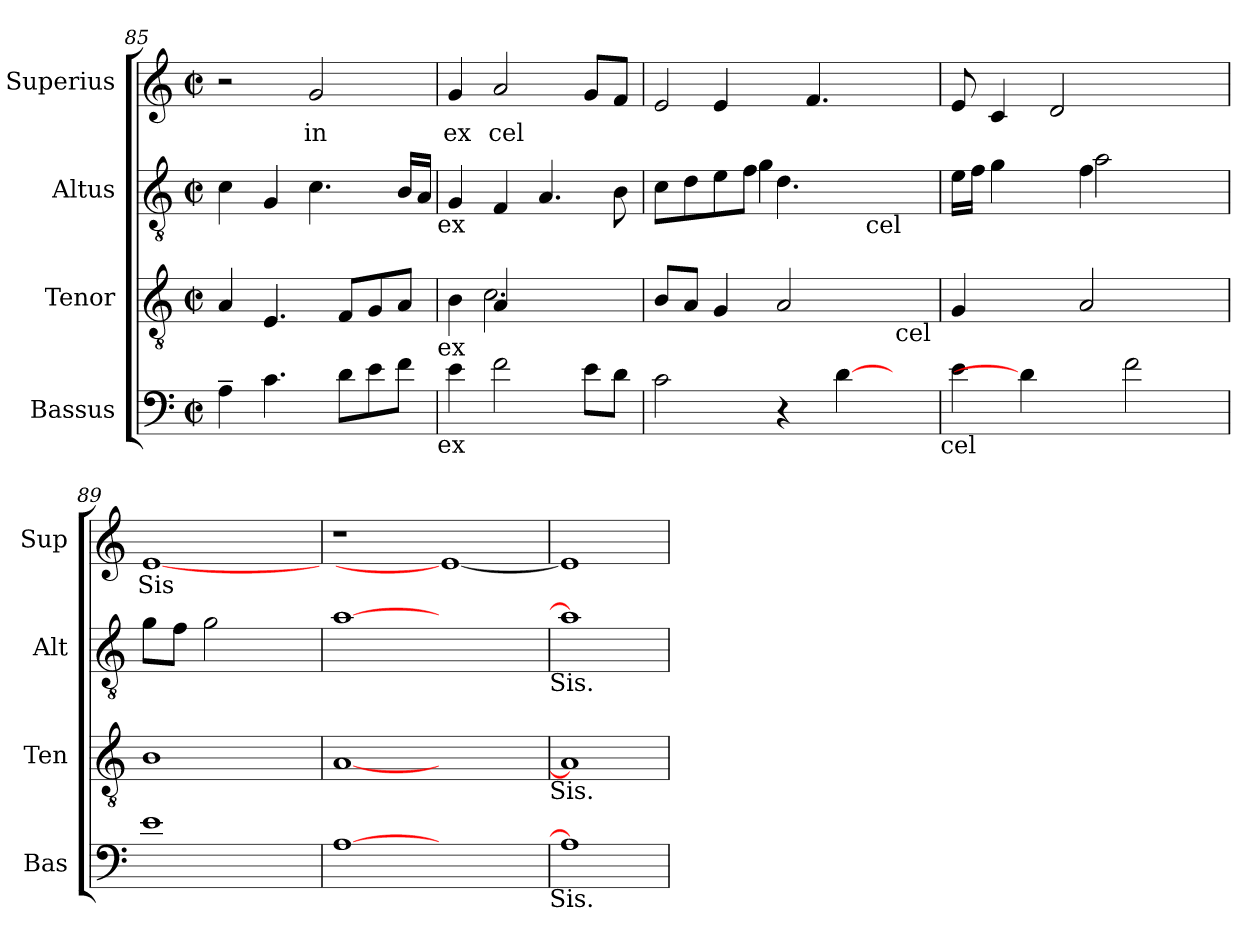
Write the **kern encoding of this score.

**kern	**kern	**kern	**kern	**text
*part4	*part3	*part2	*part1	*part1
*staff4	*staff3	*staff2	*staff1	*staff1
*I"Bassus	*I"Tenor	*I"Altus	*I"Superius	*
*I'Bas	*I'Ten	*I'Alt	*I'Sup	*
!!LO:LB:g=z
*clefF4	*clefGv2	*clefGv2	*clefG2	*
*ITrd7c12	*	*	*	*
*k[]	*k[]	*k[]	*k[]	*
*C:	*C:	*C:	*C:	*
*M2/2	*M2/2	*M2/2	*M2/2	*
*met(c|)	*met(c|)	*met(c|)	*met(c|)	*
=85	=85	=85	=85	=85
4AA~>\	4A/	4c\	2r	.
4.C\	4.E/	4G/	.	.
!	!	!	!	!LO:LY:b
.	.	4.c\	2g/	in
8D\L	8F/L	.	.	.
8E\	8G/	.	.	.
8F\J	8A/J	16B/LL	.	.
.	.	16A/JJ	.	.
!	!	!LO:TX:b:t=ex	!	!
!	!LO:TX:b:t=ex	!	!	!
!LO:TX:b:t=ex	!	!	!	!
=86	=86	=86	=86	=86
*	*^	*	*	*
!	!	!	!	!	!LO:LY:b
4E\	4B\	4ryy	4G/	4g/	ex
!	!	!	!	!	!LO:LY:b
2F\	4A/	2.c\	4F/	2a/	cel
.	2ryy	.	4.A/	.	.
8E\L	.	.	.	8g/L	.
8D\J	.	.	8B\	8f/J	.
*	*v	*v	*	*	*
=87	=87	=87	=87	=87
*	*	*^	*^	*
2C\	8B/L	8c\L	4.ryy	2e/	4ryy	.
.	8A/J	8d\	.	.	.	.
.	4G/	8e\	.	.	4e/	.
.	.	8f\J	4g\	.	.	.
4r	2A/	4.d\	.	4ryy	8ryy	.
.	.	.	4ryy	.	4.f/	.
[4D\	.	.	.	2ryy	.	.
!	!	!LO:TX:b:t=cel	!	!	!	!
.	.	4.ryy	4.ryy	.	.	.
!	!LO:TX:b:t=cel	!	!	!	!	!
4ryy	4ryy	.	.	.	4ryy	.
!LO:TX:b:t=cel	!	!	!	!	!	!
*	*	*	*	*v	*v	*
=88	=88	=88	=88	=88	=88
4E\	4G/	16e\LL	2ryy	8e/	.
.	.	16f\JJ	.	.	.
.	.	4g\	.	4c/	.
4D\]	4ryy	.	.	.	.
.	.	8ryy	.	2d/	.
4ryy	2A/	4f\	2a\	.	.
2F\	.	4ryy	.	.	.
.	.	.	.	4.ryy	.
.	4ryy	4ryy	4ryy	.	.
=89	=89	=89	=89	=89	=89
!	!	!	!	!	!LO:LY:b
*	*	*v	*v	*	*
1E	1B	8g\L	[1e	Sis
.	.	8f\J	.	.
.	.	2g\	.	.
.	.	4ryy	.	.
=90	=90	=90	=90	=90
[1AA	[1A	[1a	1r	.
1ryy	1ryy	1ryy	1e_	.
!	!	!LO:TX:b:t=Sis.	!	!
!	!LO:TX:b:t=Sis.	!	!	!
!LO:TX:b:t=Sis.	!	!	!	!
=91	=91	=91	=91	=91
1AA]	1A]	1a]	1e]	.
=	=	=	=	=
*-	*-	*-	*-	*-
